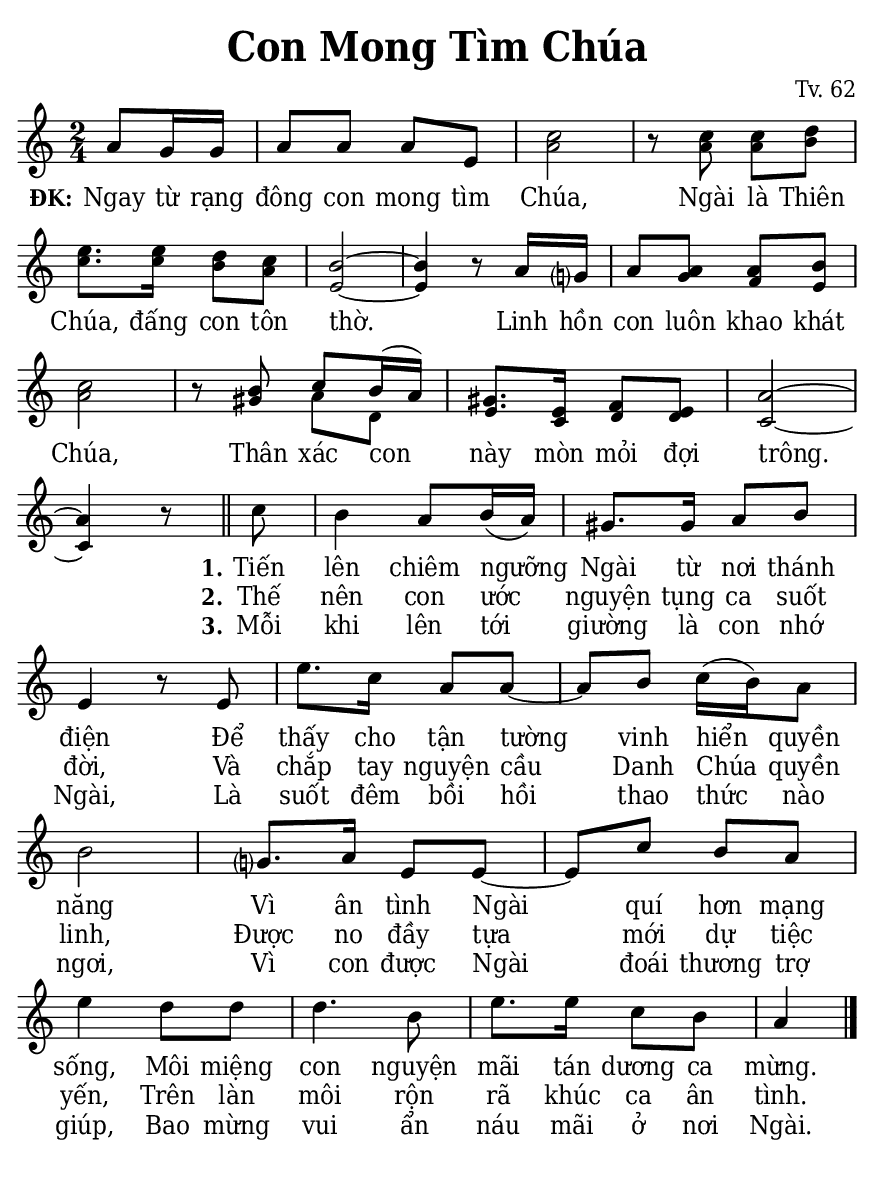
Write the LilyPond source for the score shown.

% Cài đặt chung\
\version "2.22.1"
\include "english.ly"

\header {
  title = \markup { \fontsize #1 "Con Mong Tìm Chúa" }
  composer = "Tv. 62"
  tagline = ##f
}

% Nhạc phiên khúc
nhacPhienKhucSop = \relative c'' {
  \partial 4 a8 g16 g |
  a8 a a e |
  c'2 |
  r8 c c d |
  e8. e16 d8 c |
  b2 ~ |
  b4 r8 a16 g!? |
  a8 a a b |
  c2 |
  r8 b c b16 (a) |
  gs8. e16 f8 e |
  a2 ~ |
  a4 r8 \bar "||"
  
  c |
  b4 a8 b16 (a) |
  gs8. gs16 a8 b |
  e,4 r8 e |
  e'8. c16 a8 a ~ |
  a b c16 (b) a8 |
  b2 |
  g!?8. a16 e8 e ~ |
  e c' b a |
  e'4 d8 d |
  d4. b8 |
  e8. e16 c8 b |
  a4 \bar "|."
}

nhacPhienKhucAlto = \relative c'' {
  a8 g16 g |
  a8 a a e |
  a2 |
  r8 a a b |
  c8. c16 b8 a |
  e2 ~ |
  e4 r8 a16 g!? |
  a8 g f e |
  a2 |
  r8 gs a [d,] |
  e8. c16 d8 d |
  c2 ~ |
  c4 r8
}

% Lời phiên khúc
loiPhienKhucSop = \lyrics {
  \set stanza = "ĐK:"
  Ngay từ rạng đông con mong tìm Chúa,
  Ngài là Thiên Chúa, đấng con tôn thờ.
  Linh hồn con luôn khao khát Chúa,
  Thân xác con này mòn mỏi đợi trông.
  <<
    {
      \set stanza = "1."
      Tiến lên chiêm ngưỡng Ngài từ nơi thánh điện
      Để thấy cho tận tường vinh hiển quyền năng
      Vì ân tình Ngài quí hơn mạng sống,
      Môi miệng con nguyện mãi tán dương ca mừng.
    }
    \new Lyrics {
	    \set associatedVoice = "beSop"
	    \set stanza = "2."
	    Thế nên con ước nguyện tụng ca suốt đời,
	    Và chắp tay nguyện cầu Danh Chúa quyền linh,
	    Được no đầy tựa mới dự tiệc yến,
	    Trên làn môi rộn rã khúc ca ân tình.
    }
    \new Lyrics {
	    \set associatedVoice = "beSop"
	    \set stanza = "3."
	    Mỗi khi lên tới giường là con nhớ Ngài,
	    Là suốt đêm bồi hồi thao thức nào ngơi,
	    Vì con được Ngài đoái thương trợ giúp,
	    Bao mừng vui ẩn náu mãi ở nơi Ngài.
    }
  >>
}

% Dàn trang
\paper {
  #(set-paper-size "a5")
  top-margin = 3\mm
  bottom-margin = 3\mm
  left-margin = 3\mm
  right-margin = 3\mm
  indent = #0
  #(define fonts
	 (make-pango-font-tree "Deja Vu Serif Condensed"
	 		       "Deja Vu Serif Condensed"
			       "Deja Vu Serif Condensed"
			       (/ 20 20)))
  print-page-number = ##f
}

TongNhip = {
  \key c \major \time 2/4
  \set Timing.beamExceptions = #'()
  \set Timing.baseMoment = #(ly:make-moment 1/4)
}

% Đổi kích thước nốt cho bè phụ
notBePhu =
#(define-music-function (font-size music) (number? ly:music?)
   (for-some-music
     (lambda (m)
       (if (music-is-of-type? m 'rhythmic-event)
           (begin
             (set! (ly:music-property m 'tweaks)
                   (cons `(font-size . ,font-size)
                         (ly:music-property m 'tweaks)))
             #t)
           #f))
     music)
   music)

\score {
  \new ChoirStaff <<
    \new Staff \with {
        \consists "Merge_rests_engraver"
        printPartCombineTexts = ##f
      }
      <<
      \new Voice \TongNhip \partCombine 
        \nhacPhienKhucSop
        \notBePhu -1 { \nhacPhienKhucAlto }
      \new NullVoice = beSop \nhacPhienKhucSop
      \new Lyrics \lyricsto beSop \loiPhienKhucSop
      >>
  >>
  \layout {
    \override Lyrics.LyricSpace.minimum-distance = #1
    \override Score.BarNumber.break-visibility = ##(#f #f #f)
    \override Score.SpacingSpanner.uniform-stretching = ##t
  } 
}
